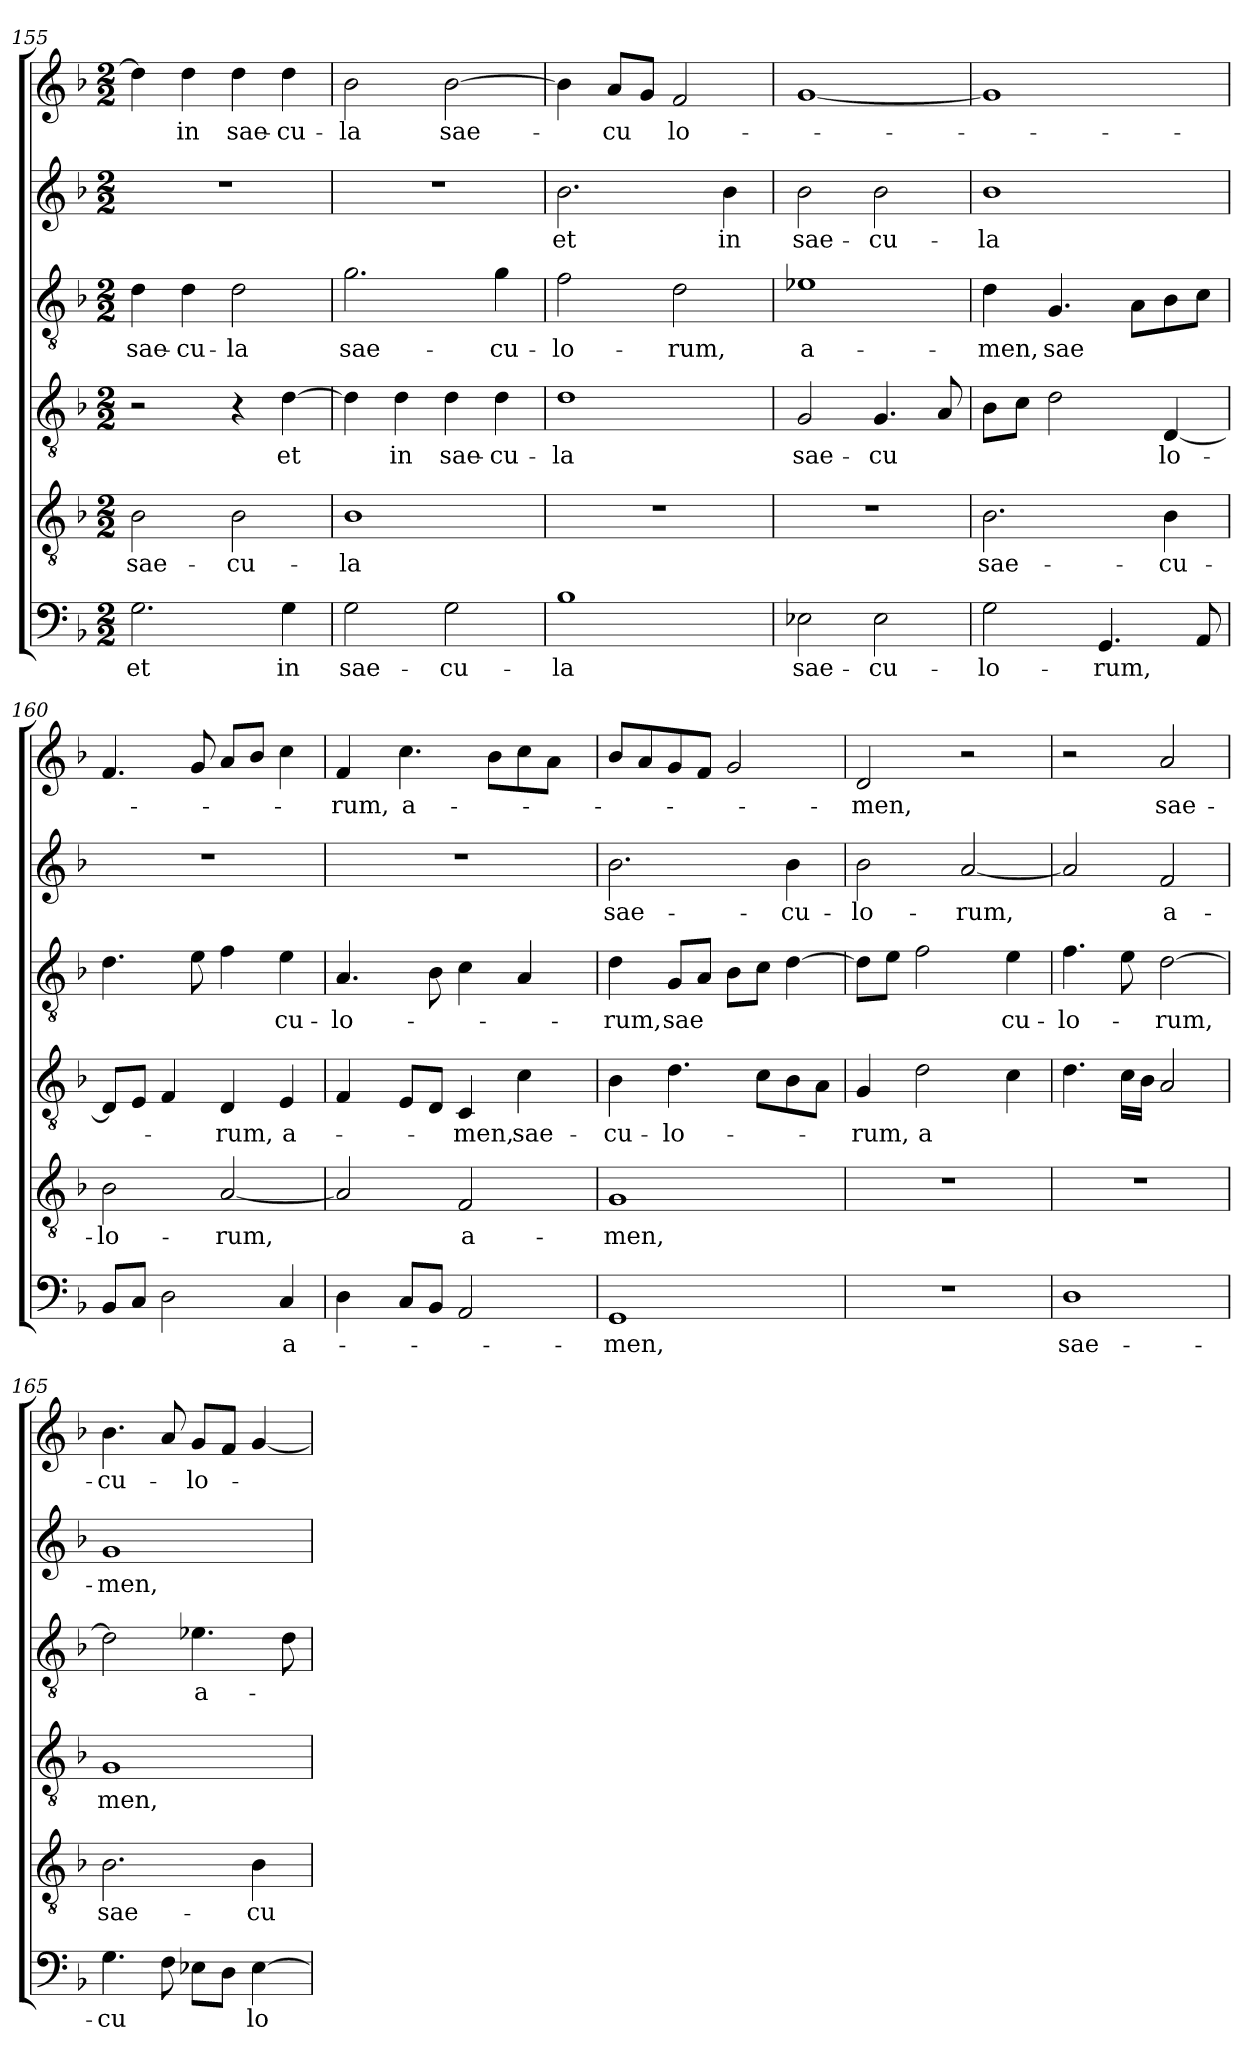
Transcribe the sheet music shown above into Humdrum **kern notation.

**kern	**text	**kern	**text	**kern	**text	**kern	**text	**kern	**text	**kern	**text
*part6	*part6	*part5	*part5	*part4	*part4	*part3	*part3	*part2	*part2	*part1	*part1
*staff6	*staff6	*staff5	*staff5	*staff4	*staff4	*staff3	*staff3	*staff2	*staff2	*staff1	*staff1
!!LO:LB:g=z
*clefF4	*	*clefGv2	*	*clefGv2	*	*clefGv2	*	*clefG2	*	*clefG2	*
*k[b-]	*	*k[b-]	*	*k[b-]	*	*k[b-]	*	*k[b-]	*	*k[b-]	*
*F:	*	*F:	*	*F:	*	*F:	*	*F:	*	*F:	*
*M2/2	*	*M2/2	*	*M2/2	*	*M2/2	*	*M2/2	*	*M2/2	*
=155	=155	=155	=155	=155	=155	=155	=155	=155	=155	=155	=155
!	!LO:LY:b	!	!LO:LY:b	!	!	!	!LO:LY:b	!	!	!	!
2.G\	et	2B-\	sae-	2r	.	4d\	sae-	1r	.	4dd\]	.
!	!	!	!	!	!	!	!LO:LY:b	!	!	!	!LO:LY:b
.	.	.	.	.	.	4d\	-cu-	.	.	4dd\	in
!	!	!	!LO:LY:b	!	!	!	!LO:LY:b	!	!	!	!LO:LY:b
.	.	2B-\	-cu-	4r	.	2d\	-la	.	.	4dd\	sae-
!	!LO:LY:b	!	!	!	!LO:LY:b	!	!	!	!	!	!LO:LY:b
4G\	in	.	.	[4d\	et	.	.	.	.	4dd\	-cu-
=156	=156	=156	=156	=156	=156	=156	=156	=156	=156	=156	=156
!	!LO:LY:b	!	!LO:LY:b	!	!	!	!LO:LY:b	!	!	!	!LO:LY:b
2G\	sae-	1B-	-la	4d\]	.	2.g\	sae-	1r	.	2b-\	-la
!	!	!	!	!	!LO:LY:b	!	!	!	!	!	!
.	.	.	.	4d\	in	.	.	.	.	.	.
!	!LO:LY:b	!	!	!	!LO:LY:b	!	!	!	!	!	!LO:LY:b
2G\	-cu-	.	.	4d\	sae-	.	.	.	.	[2b-\	sae-
!	!	!	!	!	!LO:LY:b	!	!LO:LY:b	!	!	!	!
.	.	.	.	4d\	-cu-	4g\	-cu-	.	.	.	.
=157	=157	=157	=157	=157	=157	=157	=157	=157	=157	=157	=157
!	!LO:LY:b	!	!	!	!LO:LY:b	!	!LO:LY:b	!	!LO:LY:b	!	!
1B-	-la	1r	.	1d	-la	2f\	-lo-	2.b-\	et	4b-\]	.
!	!	!	!	!	!	!	!	!	!	!	!LO:LY:b
.	.	.	.	.	.	.	.	.	.	8a/L	-cu
.	.	.	.	.	.	.	.	.	.	8g/J	.
!	!	!	!	!	!	!	!LO:LY:b	!	!	!	!LO:LY:b
.	.	.	.	.	.	2d\	-rum,	.	.	2f/	lo-
!	!	!	!	!	!	!	!	!	!LO:LY:b	!	!
.	.	.	.	.	.	.	.	4b-\	in	.	.
=158	=158	=158	=158	=158	=158	=158	=158	=158	=158	=158	=158
!	!LO:LY:b	!	!	!	!LO:LY:b	!	!LO:LY:b	!	!LO:LY:b	!	!
2E-X\	sae-	1r	.	2G/	sae-	1e-X	a-	2b-\	sae-	[1g	.
!	!LO:LY:b	!	!	!	!LO:LY:b	!	!	!	!LO:LY:b	!	!
2E-\	-cu-	.	.	4.G/	-cu	.	.	2b-\	-cu-	.	.
.	.	.	.	8A/	.	.	.	.	.	.	.
=159	=159	=159	=159	=159	=159	=159	=159	=159	=159	=159	=159
!	!LO:LY:b	!	!LO:LY:b	!	!	!	!LO:LY:b	!	!LO:LY:b	!	!
2G\	-lo-	2.B-\	sae-	8B-\L	.	4d\	-men,	1b-	-la	1g]	.
.	.	.	.	8c\J	.	.	.	.	.	.	.
!	!	!	!	!	!	!	!LO:LY:b	!	!	!	!
.	.	.	.	2d\	.	4.G/	sae	.	.	.	.
!	!LO:LY:b	!	!	!	!	!	!	!	!	!	!
4.GG/	-rum,	.	.	.	.	.	.	.	.	.	.
.	.	.	.	.	.	8A\L	.	.	.	.	.
!	!	!	!LO:LY:b	!	!LO:LY:b	!	!	!	!	!	!
.	.	4B-\	-cu-	[4D/	lo-	8B-\	.	.	.	.	.
8AA/	.	.	.	.	.	8c\J	.	.	.	.	.
=160	=160	=160	=160	=160	=160	=160	=160	=160	=160	=160	=160
!	!	!	!LO:LY:b	!	!	!	!	!	!	!	!
8BB-/L	.	2B-\	-lo-	8D/L]	.	4.d\	.	1r	.	4.f/	.
8C/J	.	.	.	8E/J	.	.	.	.	.	.	.
2D\	.	.	.	4F/	.	.	.	.	.	.	.
.	.	.	.	.	.	8e\	.	.	.	8g/	.
!	!	!	!LO:LY:b	!	!LO:LY:b	!	!	!	!	!	!
.	.	[2A/	-rum,	4D/	-rum,	4f\	.	.	.	8a/L	.
.	.	.	.	.	.	.	.	.	.	8b-/J	.
!	!LO:LY:b	!	!	!	!LO:LY:b	!	!LO:LY:b	!	!	!	!
4C/	a-	.	.	4E/	a-	4e\	cu-	.	.	4cc\	.
!!LO:PB:g=z
=161	=161	=161	=161	=161	=161	=161	=161	=161	=161	=161	=161
!	!	!	!	!	!	!	!LO:LY:b	!	!	!	!LO:LY:b
4D\	.	2A/]	.	4F/	.	4.A/	-­lo-	1r	.	4f/	-­rum,
!	!	!	!	!	!	!	!	!	!	!	!LO:LY:b
8C/L	.	.	.	8E/L	.	.	.	.	.	4.cc\	a-
8BB-/J	.	.	.	8D/J	.	8B-\	.	.	.	.	.
!	!	!	!LO:LY:b	!	!LO:LY:b	!	!	!	!	!	!
2AA/	.	2F/	a-	4C/	-men,	4c\	.	.	.	.	.
.	.	.	.	.	.	.	.	.	.	8b-\L	.
!	!	!	!	!	!LO:LY:b	!	!	!	!	!	!
.	.	.	.	4c\	sae-	4A/	.	.	.	8cc\	.
.	.	.	.	.	.	.	.	.	.	8a\J	.
=162	=162	=162	=162	=162	=162	=162	=162	=162	=162	=162	=162
!	!LO:LY:b	!	!LO:LY:b	!	!LO:LY:b	!	!LO:LY:b	!	!LO:LY:b	!	!
1GG	-men,	1G	-men,	4B-\	-cu-	4d\	-rum,	2.b-\	sae-	8b-/L	.
.	.	.	.	.	.	.	.	.	.	8a/	.
!	!	!	!	!	!LO:LY:b	!	!LO:LY:b	!	!	!	!
.	.	.	.	4.d\	-lo-	8G/L	sae	.	.	8g/	.
.	.	.	.	.	.	8A/J	.	.	.	8f/J	.
.	.	.	.	.	.	8B-\L	.	.	.	2g/	.
.	.	.	.	8c\L	.	8c\J	.	.	.	.	.
!	!	!	!	!	!	!	!	!	!LO:LY:b	!	!
.	.	.	.	8B-\	.	[4d\	.	4b-\	-cu-	.	.
.	.	.	.	8A\J	.	.	.	.	.	.	.
=163	=163	=163	=163	=163	=163	=163	=163	=163	=163	=163	=163
!	!	!	!	!	!LO:LY:b	!	!	!	!LO:LY:b	!	!LO:LY:b
1r	.	1r	.	4G/	-rum,	8d\L]	.	2b-\	-lo-	2d/	-men,
.	.	.	.	.	.	8e\J	.	.	.	.	.
!	!	!	!	!	!LO:LY:b	!	!	!	!	!	!
.	.	.	.	2d\	a	2f\	.	.	.	.	.
!	!	!	!	!	!	!	!	!	!LO:LY:b	!	!
.	.	.	.	.	.	.	.	[2a/	-rum,	2r	.
!	!	!	!	!	!	!	!LO:LY:b	!	!	!	!
.	.	.	.	4c\	.	4e\	cu-	.	.	.	.
=164	=164	=164	=164	=164	=164	=164	=164	=164	=164	=164	=164
!	!LO:LY:b	!	!	!	!	!	!LO:LY:b	!	!	!	!
1D	sae-	1r	.	4.d\	.	4.f\	-lo-	2a/]	.	2r	.
.	.	.	.	16c\LL	.	8e\	.	.	.	.	.
.	.	.	.	16B-\JJ	.	.	.	.	.	.	.
!	!	!	!	!	!	!	!LO:LY:b	!	!LO:LY:b	!	!LO:LY:b
.	.	.	.	2A/	.	[2d\	-rum,	2f/	a-	2a/	sae-
=165	=165	=165	=165	=165	=165	=165	=165	=165	=165	=165	=165
!	!LO:LY:b	!	!LO:LY:b	!	!LO:LY:b	!	!	!	!LO:LY:b	!	!LO:LY:b
4.G\	-cu	2.B-\	sae-	1G	men,	2d\]	.	1g	-men,	4.b-\	-cu-
8F\	.	.	.	.	.	.	.	.	.	8a/	.
!	!	!	!	!	!	!	!LO:LY:b	!	!	!	!LO:LY:b
8E-X\L	.	.	.	.	.	4.e-X\	a-	.	.	8g/L	-lo-
8D\J	.	.	.	.	.	.	.	.	.	8f/J	.
!	!LO:LY:b	!	!LO:LY:b	!	!	!	!	!	!	!	!
[4E-\	lo-	4B-\	-cu­	.	.	.	.	.	.	[4g/	.
.	.	.	.	.	.	8d\	.	.	.	.	.
=	=	=	=	=	=	=	=	=	=	=	=
*-	*-	*-	*-	*-	*-	*-	*-	*-	*-	*-	*-
